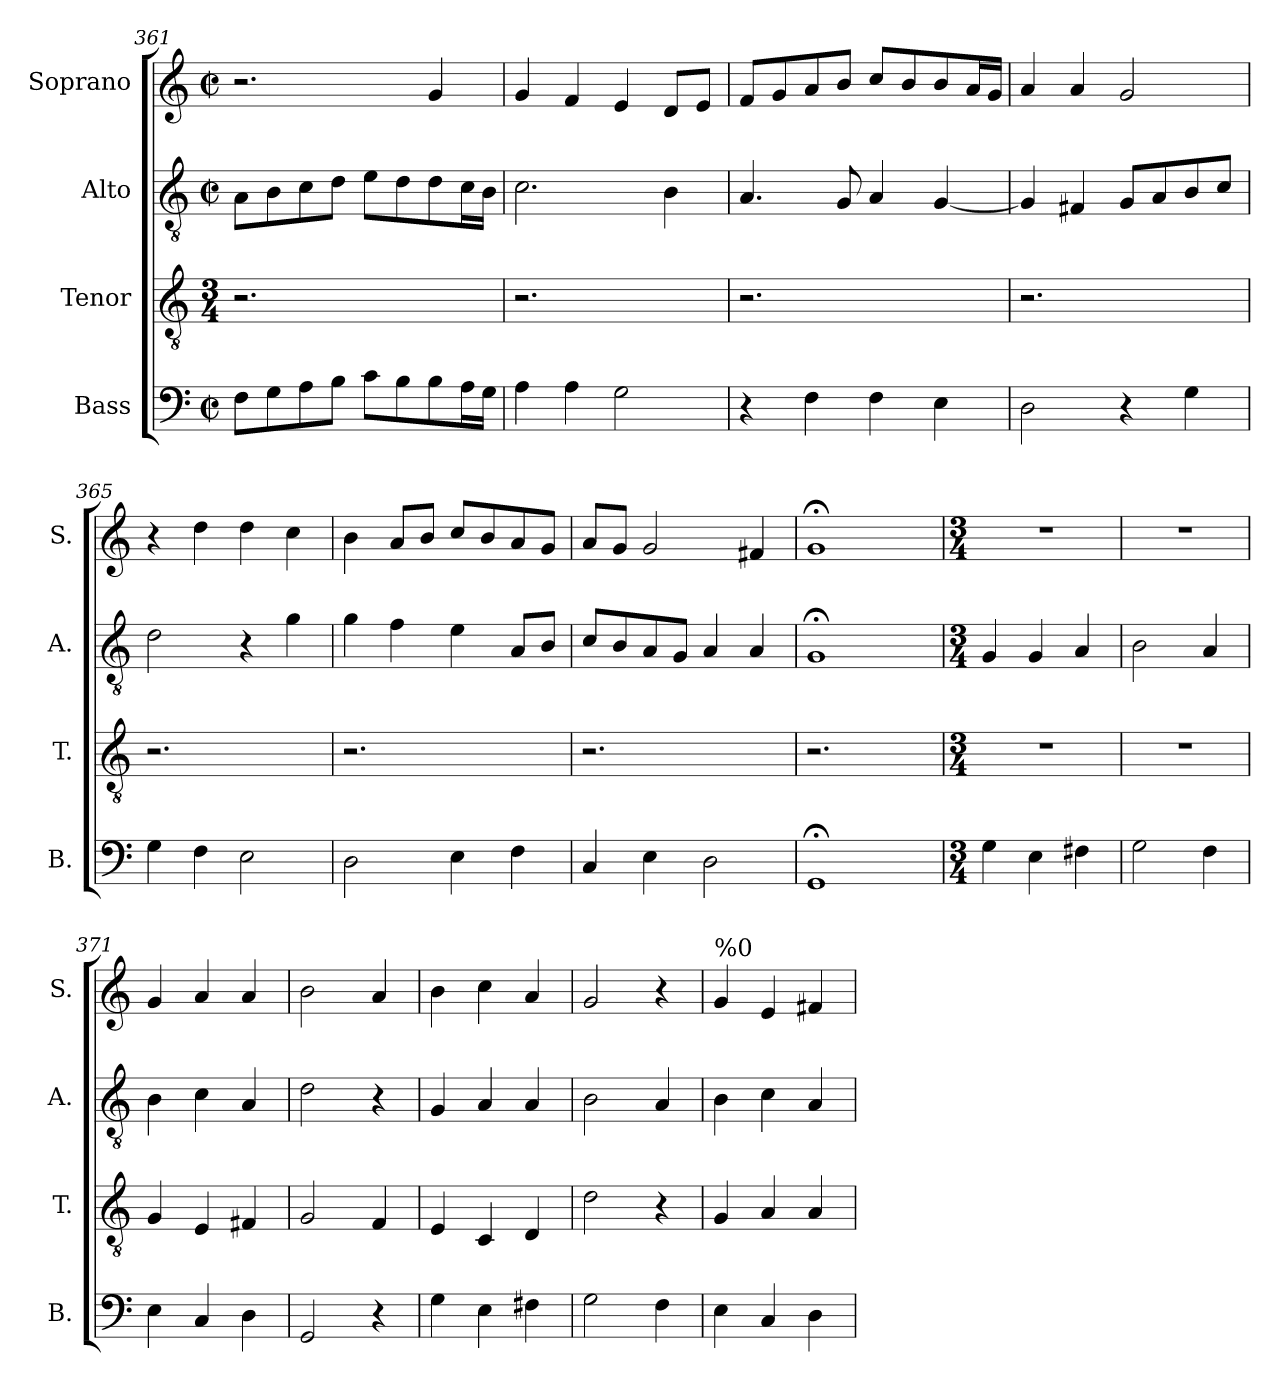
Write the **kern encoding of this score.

**kern	**kern	**kern	**kern
*part4	*part3	*part2	*part1
*staff4	*staff3	*staff2	*staff1
*I"Bass	*I"Tenor	*I"Alto	*I"Soprano
*I'B.	*I'T.	*I'A.	*I'S.
*clefF4	*clefGv2	*clefGv2	*clefG2
*k[]	*k[]	*k[]	*k[]
*C:	*C:	*C:	*C:
*M2/2	*M3/4	*M2/2	*M2/2
*met(c|)	*	*met(c|)	*met(c|)
=361	=361	=361	=361
8F\L	2.r	8A\L	2.r
8G\	.	8B\	.
8A\	.	8c\	.
8B\J	.	8d\J	.
8c\L	.	8e\L	.
8B\	.	8d\	.
8B\	4ryy	8d\	4g/
16A\L	.	16c\L	.
16G\JJ	.	16B\JJ	.
=362	=362	=362	=362
4A\	2.r	2.c\	4g/
4A\	.	.	4f/
2G\	.	.	4e/
.	4ryy	4B\	8d/L
.	.	.	8e/J
=363	=363	=363	=363
4r	2.r	4.A/	8f/L
.	.	.	8g/
4F\	.	.	8a/
.	.	8G/	8b/J
4F\	.	4A/	8cc/L
.	.	.	8b/
4E\	4ryy	[<4G/	8b/
.	.	.	16a/L
.	.	.	16g/JJ
!!LO:LB:g=z
=364	=364	=364	=364
2D\	2.r	4G/]	4a/
.	.	4F#X/	4a/
4r	.	8G/L	2g/
.	.	8A/	.
4G\	4ryy	8B/	.
.	.	8c/J	.
=365	=365	=365	=365
4G\	2.r	2d\	4r
4F\	.	.	4dd\
2E\	.	4r	4dd\
.	4ryy	4g\	4cc\
=366	=366	=366	=366
2D\	2.r	4g\	4b\
.	.	4f\	8a/L
.	.	.	8b/J
4E\	.	4e\	8cc/L
.	.	.	8b/
4F\	4ryy	8A/L	8a/
.	.	8B/J	8g/J
=367	=367	=367	=367
4C/	2.r	8c/L	8a/L
.	.	8B/	8g/J
4E\	.	8A/	2g/
.	.	8G/J	.
2D\	.	4A/	.
.	4ryy	4A/	4f#X/
=368	=368	=368	=368
1GG;	2.r	1G;	1g;
.	4ryy	.	.
!!LO:PB:g=z
=369	=369	=369	=369
*M3/4	*M3/4	*M3/4	*M3/4
!	!LO:N:vis=1	!	!LO:N:vis=1
4G\	2.r	4G/	2.r
4E\	.	4G/	.
4F#X\	.	4A/	.
=370	=370	=370	=370
!	!LO:N:vis=1	!	!LO:N:vis=1
2G\	2.r	2B\	2.r
4F\	.	4A/	.
=371	=371	=371	=371
4E\	4G/	4B\	4g/
4C/	4E/	4c\	4a/
4D\	4F#X/	4A/	4a/
=372	=372	=372	=372
2GG/	2G/	2d\	2b\
4r	4F/	4r	4a/
=373	=373	=373	=373
4G\	4E/	4G/	4b\
4E\	4C/	4A/	4cc\
4F#X\	4D/	4A/	4a/
=374	=374	=374	=374
2G\	2d\	2B\	2g/
4F\	4r	4A/	4r
!!LO:LB:g=z
=375	=375	=375	=375
!	!	!	!LO:TX:a:t=%0
4E\	4G/	4B\	4g/
4C/	4A/	4c\	4e/
4D\	4A/	4A/	4f#X/
=	=	=	=
*-	*-	*-	*-
